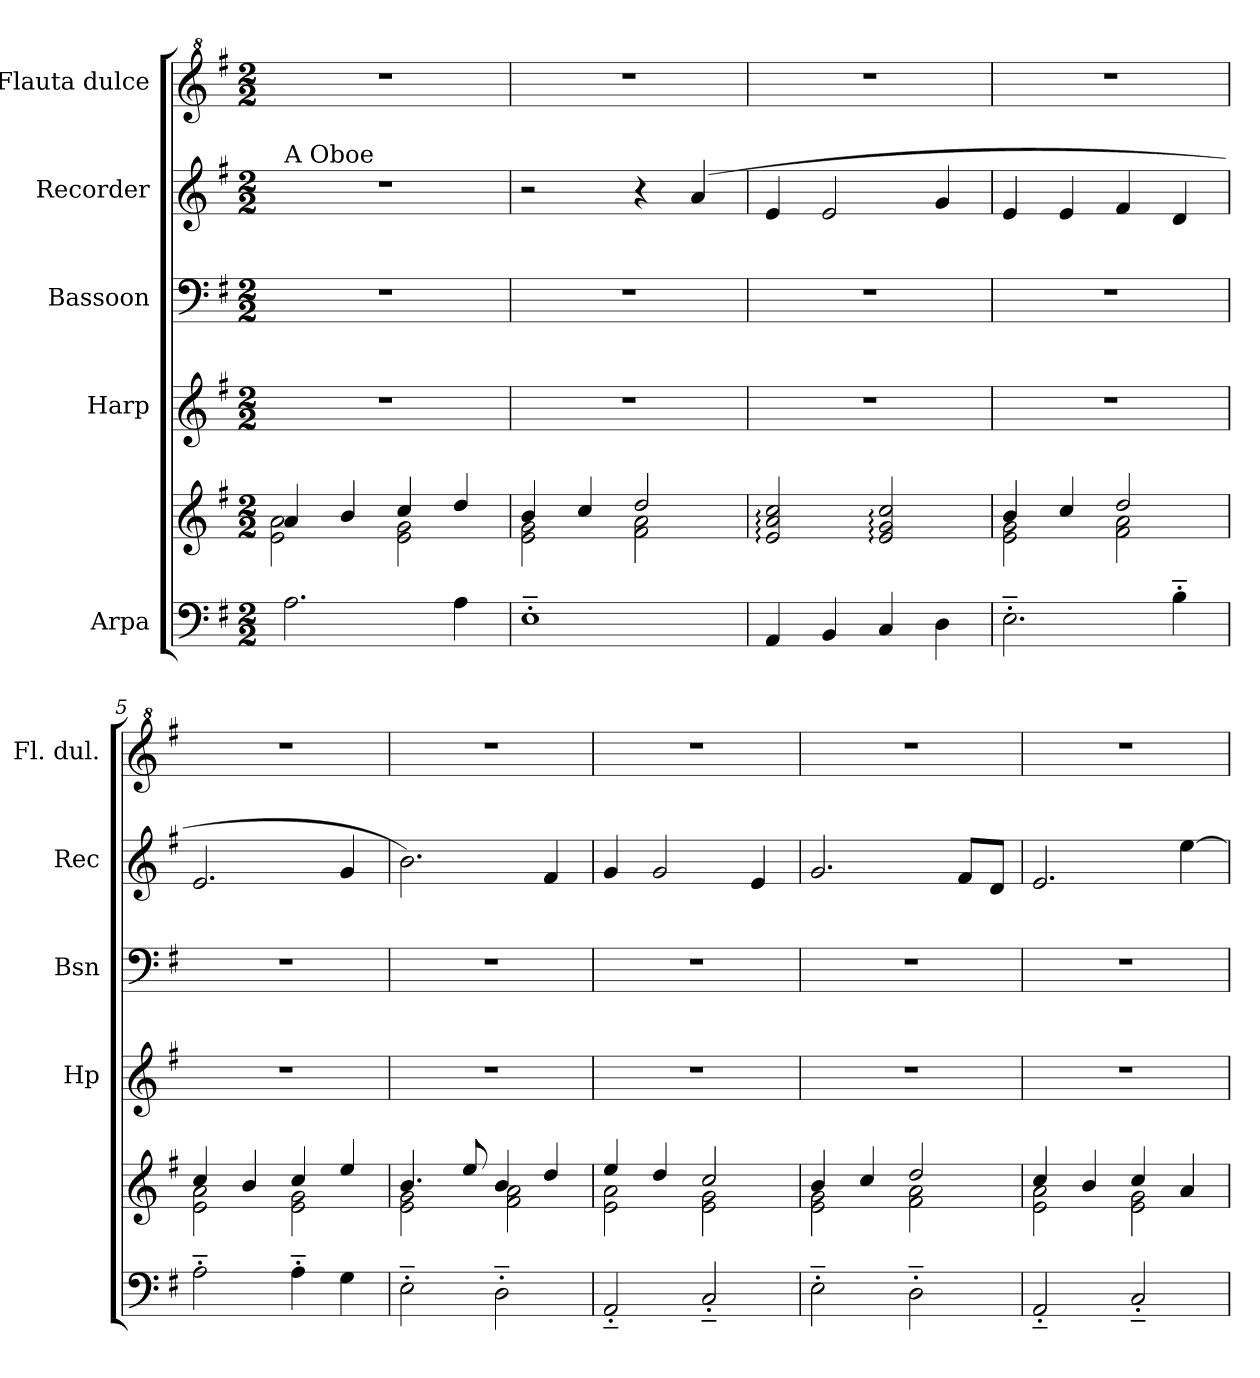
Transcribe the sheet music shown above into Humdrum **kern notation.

**kern	**kern	**kern	**kern	**kern	**kern
*part5	*part5	*part4	*part3	*part2	*part1
*staff6	*staff5	*staff4	*staff3	*staff2	*staff1
*I"Arpa	*	*I"Harp	*I"Bassoon	*I"Recorder	*I"Flauta dulce
*	*	*I'Hp	*I'Bsn	*I'Rec	*I'Fl. dul.
*	*	*stria5	*stria5	*	*stria5
*clefF4	*clefG2	*clefG2	*clefF4	*clefG2	*clefG^2
*k[f#]	*k[f#]	*k[f#]	*k[f#]	*k[f#]	*k[f#]
*M2/2	*M2/2	*M2/2	*M2/2	*M2/2	*M2/2
*MM120	*MM120	*MM120	*MM120	*MM120	*MM120
=1	=1	=1	=1	=1	=1
*	*^	*	*	*	*
!	!	!	!	!	!LO:TX:a:t=A Oboe	!
2.A\	4a/	2e\ 2a\	1r	1r	1r	1r
.	4b/	.	.	.	.	.
.	4cc/	2e\ 2g\	.	.	.	.
4A\	4dd/	.	.	.	.	.
=2	=2	=2	=2	=2	=2	=2
1E'~	4b/	2e\ 2g\	1r	1r	2r	1r
.	4cc/	.	.	.	.	.
.	2dd/	2f#\ 2a\	.	.	4r	.
.	.	.	.	.	(>4a/	.
*	*v	*v	*	*	*	*
=3	=3	=3	=3	=3	=3
4AA/	2e/: 2a/: 2cc/:	1r	1r	4e/	1r
4BB/	.	.	.	2e/	.
4C/	2e/: 2g/: 2cc/:	.	.	.	.
4D\	.	.	.	4g/	.
=4	=4	=4	=4	=4	=4
*	*^	*	*	*	*
2.E'~\	4b/	2e\ 2g\	1r	1r	4e/	1r
.	4cc/	.	.	.	4e/	.
.	2dd/	2f#\ 2a\	.	.	4f#/	.
4B'~\	.	.	.	.	4d/	.
=5	=5	=5	=5	=5	=5	=5
2A'~\	4cc/	2e\ 2a\	1r	1r	2.e/	1r
.	4b/	.	.	.	.	.
4A'~\	4cc/	2e\ 2g\	.	.	.	.
4G\	4ee/	.	.	.	4g/	.
=6	=6	=6	=6	=6	=6	=6
2E'~\	4.b/	2e\ 2g\	1r	1r	2.b\)	1r
.	8ee/	.	.	.	.	.
2D'~\	4b/	2f#\ 2a\	.	.	.	.
.	4dd/	.	.	.	4f#/	.
=7	=7	=7	=7	=7	=7	=7
2AA'~/	4ee/	2e\ 2a\	1r	1r	4g/	1r
.	4dd/	.	.	.	2g/	.
2C'~/	2cc/	2e\ 2g\	.	.	.	.
.	.	.	.	.	4e/	.
!!LO:LB:g=z
=8	=8	=8	=8	=8	=8	=8
2E'~\	4b/	2e\ 2g\	1r	1r	2.g/	1r
.	4cc/	.	.	.	.	.
2D'~\	2dd/	2f#\ 2a\	.	.	.	.
.	.	.	.	.	8f#/L	.
.	.	.	.	.	8d/J	.
=9	=9	=9	=9	=9	=9	=9
2AA'~/	4cc/	2e\ 2a\	1r	1r	2.e/	1r
.	4b/	.	.	.	.	.
2C'~/	4cc/	2e\ 2g\	.	.	.	.
.	4a/	.	.	.	[4ee\	.
*	*v	*v	*	*	*	*
=	=	=	=	=	=
*-	*-	*-	*-	*-	*-
